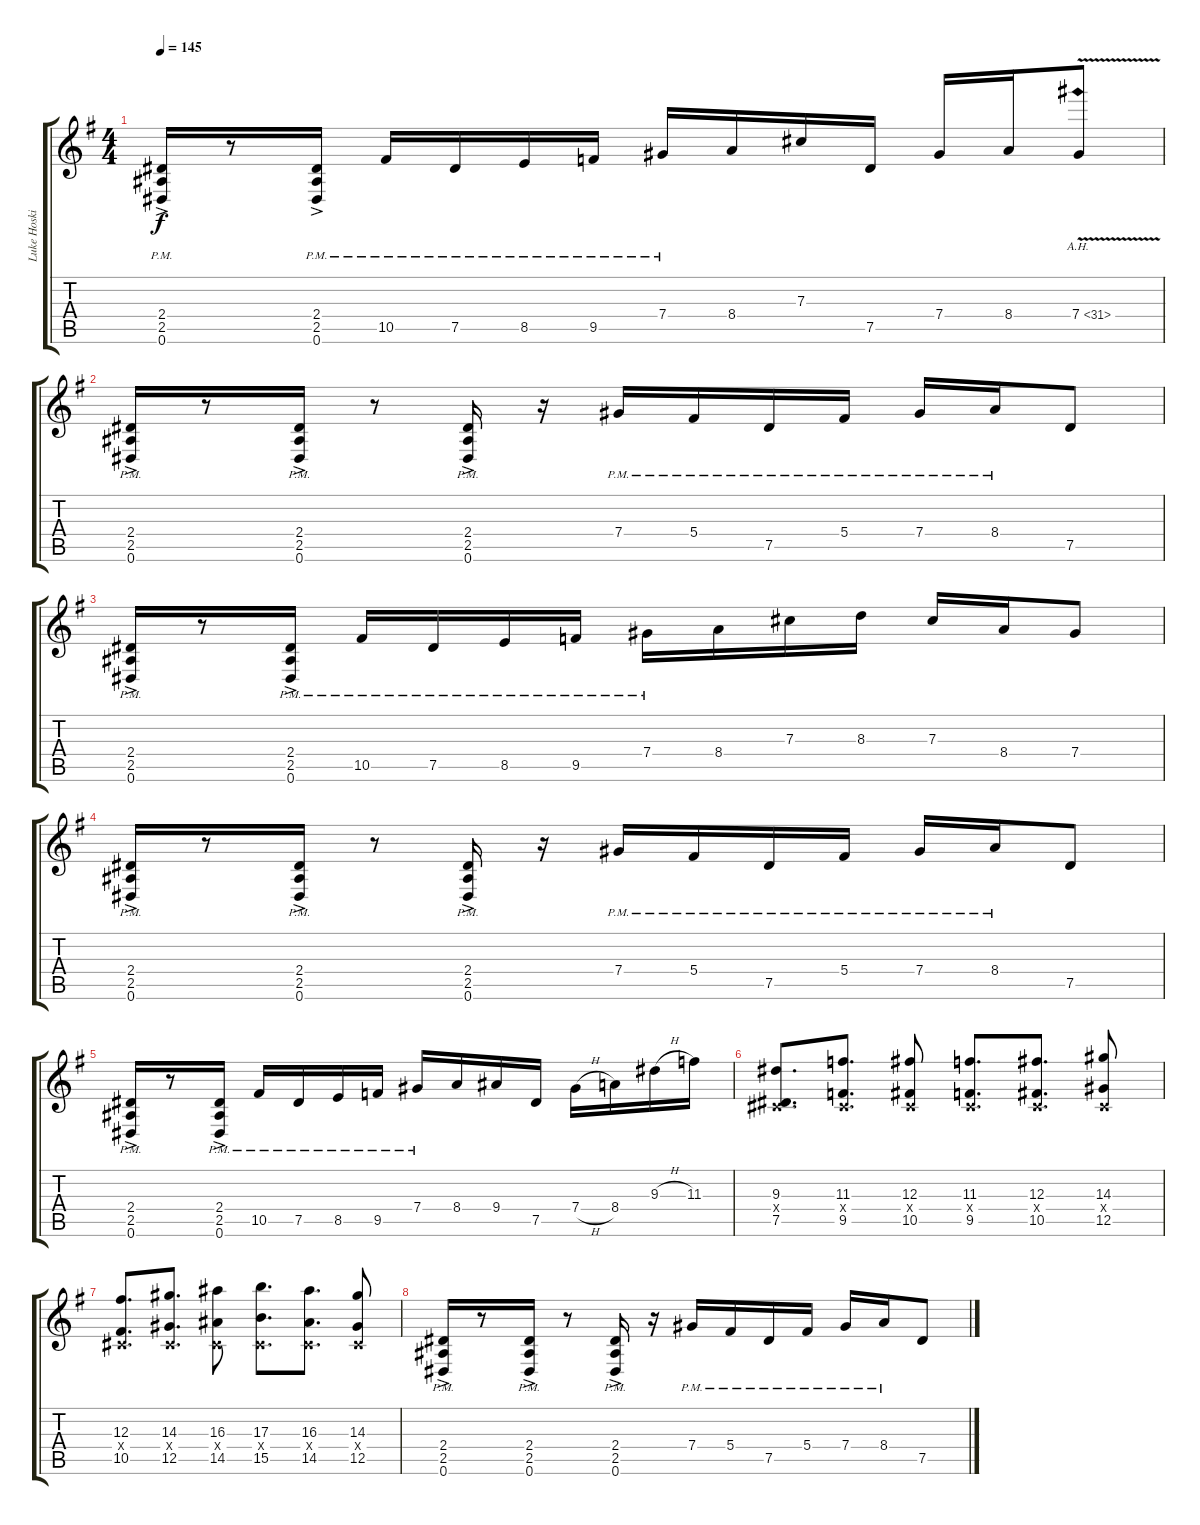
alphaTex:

\track ("Luke Hoskin" "Luke Hoski") {instrument overdrivenguitar}
\staff {score tabs}
\tuning (Eb4 Bb3 Gb3 Db3 Ab2 Eb2) {hide}
\ts (4 4)
\tempo 145
\clef g2
\ks g
(2.4{pm} 2.5{ac pm} 0.6{ac pm}).16{dy f} r.8 (2.4{pm} 2.5{ac pm} 0.6{ac pm}).16 10.5{pm}.16 7.5{pm}.16 8.5{pm}.16 9.5{pm}.16 7.4{pm}.16 8.4.16 7.3.16 7.5.16 7.4.16 8.4.16 7.4{ah 24 v}.8 |
(2.4{ac pm} 2.5{pm} 0.6{pm}).16 r.8 (2.4{pm} 2.5{ac pm} 0.6{ac pm}).16 r.8 (2.4{pm} 2.5{ac pm} 0.6{ac pm}).16 r.16 7.4{pm}.16 5.4{pm}.16 7.5{pm}.16 5.4{pm}.16 7.4{pm}.16 8.4{pm}.16 7.5.8 |
(2.4{pm} 2.5{ac pm} 0.6{ac pm}).16 r.8 (2.4{pm} 2.5{ac pm} 0.6{ac pm}).16 10.5{pm}.16 7.5{pm}.16 8.5{pm}.16 9.5{pm}.16 7.4{pm}.16 8.4.16 7.3.16 8.3.16 7.3.16 8.4.16 7.4.8 |
(2.4{ac pm} 2.5{pm} 0.6{pm}).16 r.8 (2.4{pm} 2.5{ac pm} 0.6{ac pm}).16 r.8 (2.4{pm} 2.5{ac pm} 0.6{ac pm}).16 r.16 7.4{pm}.16 5.4{pm}.16 7.5{pm}.16 5.4{pm}.16 7.4{pm}.16 8.4{pm}.16 7.5.8 |
(2.4{pm} 2.5{ac pm} 0.6{ac pm}).16 r.8 (2.4{pm} 2.5{ac pm} 0.6{ac pm}).16 10.5{pm}.16 7.5{pm}.16 8.5{pm}.16 9.5{pm}.16 7.4{pm}.16 8.4.16 9.4.16 7.5.16 7.4{h}.16 8.4.16 9.3{h}.16 11.3.16 |
(9.3 0.4{x} 7.5).8{d} (11.3 0.4{x} 9.5).8{d} (12.3 0.4{x} 10.5).8 (11.3 0.4{x} 9.5).8{d} (12.3 0.4{x} 10.5).8{d} (14.3 0.4{x} 12.5).8 |
(12.3 0.4{x} 10.5).8{d} (14.3 0.4{x} 12.5).8{d} (16.3 0.4{x} 14.5).8 (17.3 0.4{x} 15.5).8{d} (16.3 0.4{x} 14.5).8{d} (14.3 0.4{x} 12.5).8 |
(2.4{ac pm} 2.5{pm} 0.6{pm}).16 r.8 (2.4{pm} 2.5{ac pm} 0.6{ac pm}).16 r.8 (2.4{pm} 2.5{ac pm} 0.6{ac pm}).16 r.16 7.4{pm}.16 5.4{pm}.16 7.5{pm}.16 5.4{pm}.16 7.4{pm}.16 8.4{pm}.16 7.5.8
